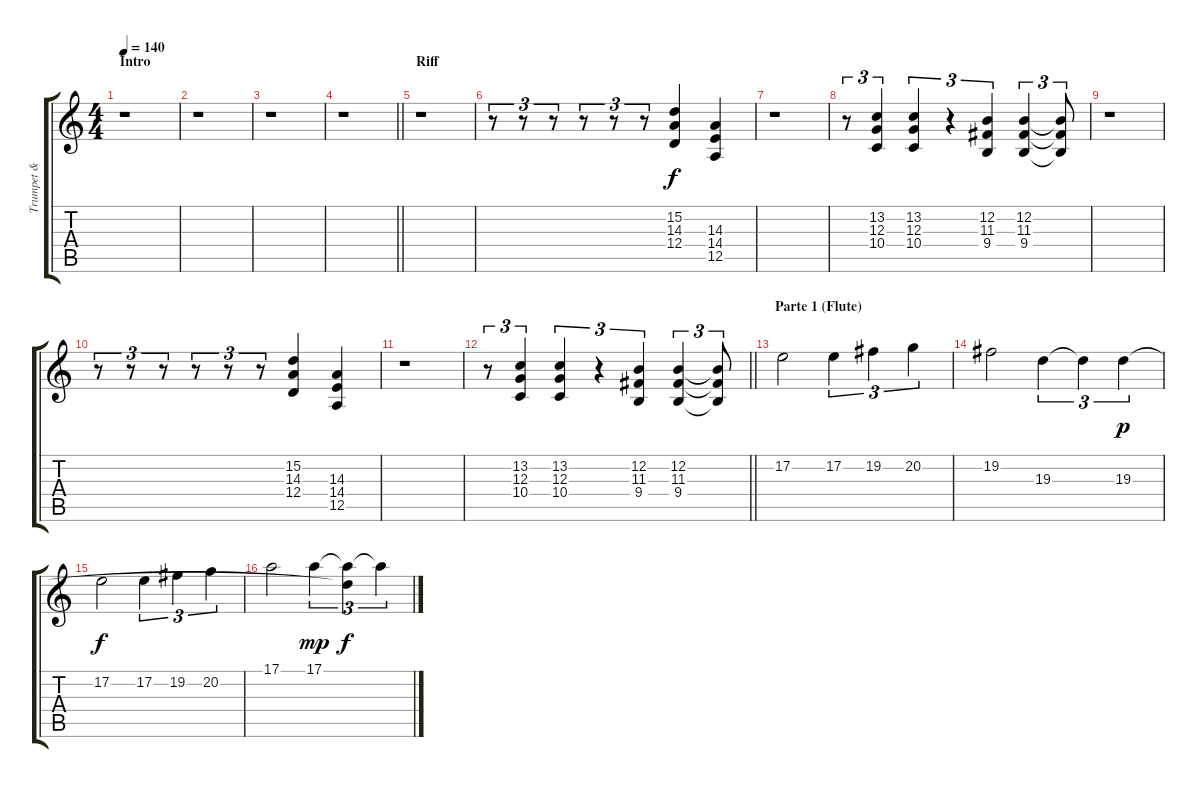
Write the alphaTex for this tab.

\track ("Trumpet & Synth" "Trumpet & ") {instrument trumpet}
\staff {score tabs}
\tuning (E4 B3 G3 D3 A2 E2) {hide}
\ts (4 4)
\section ("" "Intro")
\tempo 140
\clef g2
\ks c
r.1{dy f instrument trumpet} |
r.1 |
r.1 |
\barLineRight lightlight
r.1 |
\section ("" "Riff")
r.1{volume 8} |
r.8{tu (3 2)} r.8{tu (3 2)} r.8{tu (3 2)} r.8{tu (3 2)} r.8{tu (3 2)} r.8{tu (3 2)} (15.2 14.3 12.4).4 (14.3 14.4 12.5).4 |
r.1 |
r.8{tu (3 2)} (13.2 12.3 10.4).4{tu (3 2)} (13.2 12.3 10.4).4{tu (3 2)} r.4{tu (3 2)} (12.2 11.3 9.4).4{tu (3 2)} (12.2 11.3 9.4).4{tu (3 2)} (12.2{t} 11.3{t} 9.4{t}).8{tu (3 2)} |
r.1 |
r.8{tu (3 2)} r.8{tu (3 2)} r.8{tu (3 2)} r.8{tu (3 2)} r.8{tu (3 2)} r.8{tu (3 2)} (15.2 14.3 12.4).4 (14.3 14.4 12.5).4 |
r.1 |
\barLineRight lightlight
r.8{tu (3 2)} (13.2 12.3 10.4).4{tu (3 2)} (13.2 12.3 10.4).4{tu (3 2)} r.4{tu (3 2)} (12.2 11.3 9.4).4{tu (3 2)} (12.2 11.3 9.4).4{tu (3 2)} (12.2{t} 11.3{t} 9.4{t}).8{tu (3 2)} |
\section ("" "Parte 1 (Flute)")
17.2.2{volume 13 balance 6 instrument recorder} 17.2.4{tu (3 2)} 19.2.4{tu (3 2)} 20.2.4{tu (3 2)} |
19.2.2 19.3.4{tu (3 2)} 19.3{t}.4{tu (3 2)} 19.3.4{tu (3 2) dy p} |
17.2.2{dy f} 17.2.4{tu (3 2)} 19.2.4{tu (3 2)} 20.2.4{tu (3 2)} |
17.1.2 17.1.4{tu (3 2) dy mp} (17.1{t} 19.3{t}).4{tu (3 2) dy f} 17.1{t}.4{tu (3 2)}
